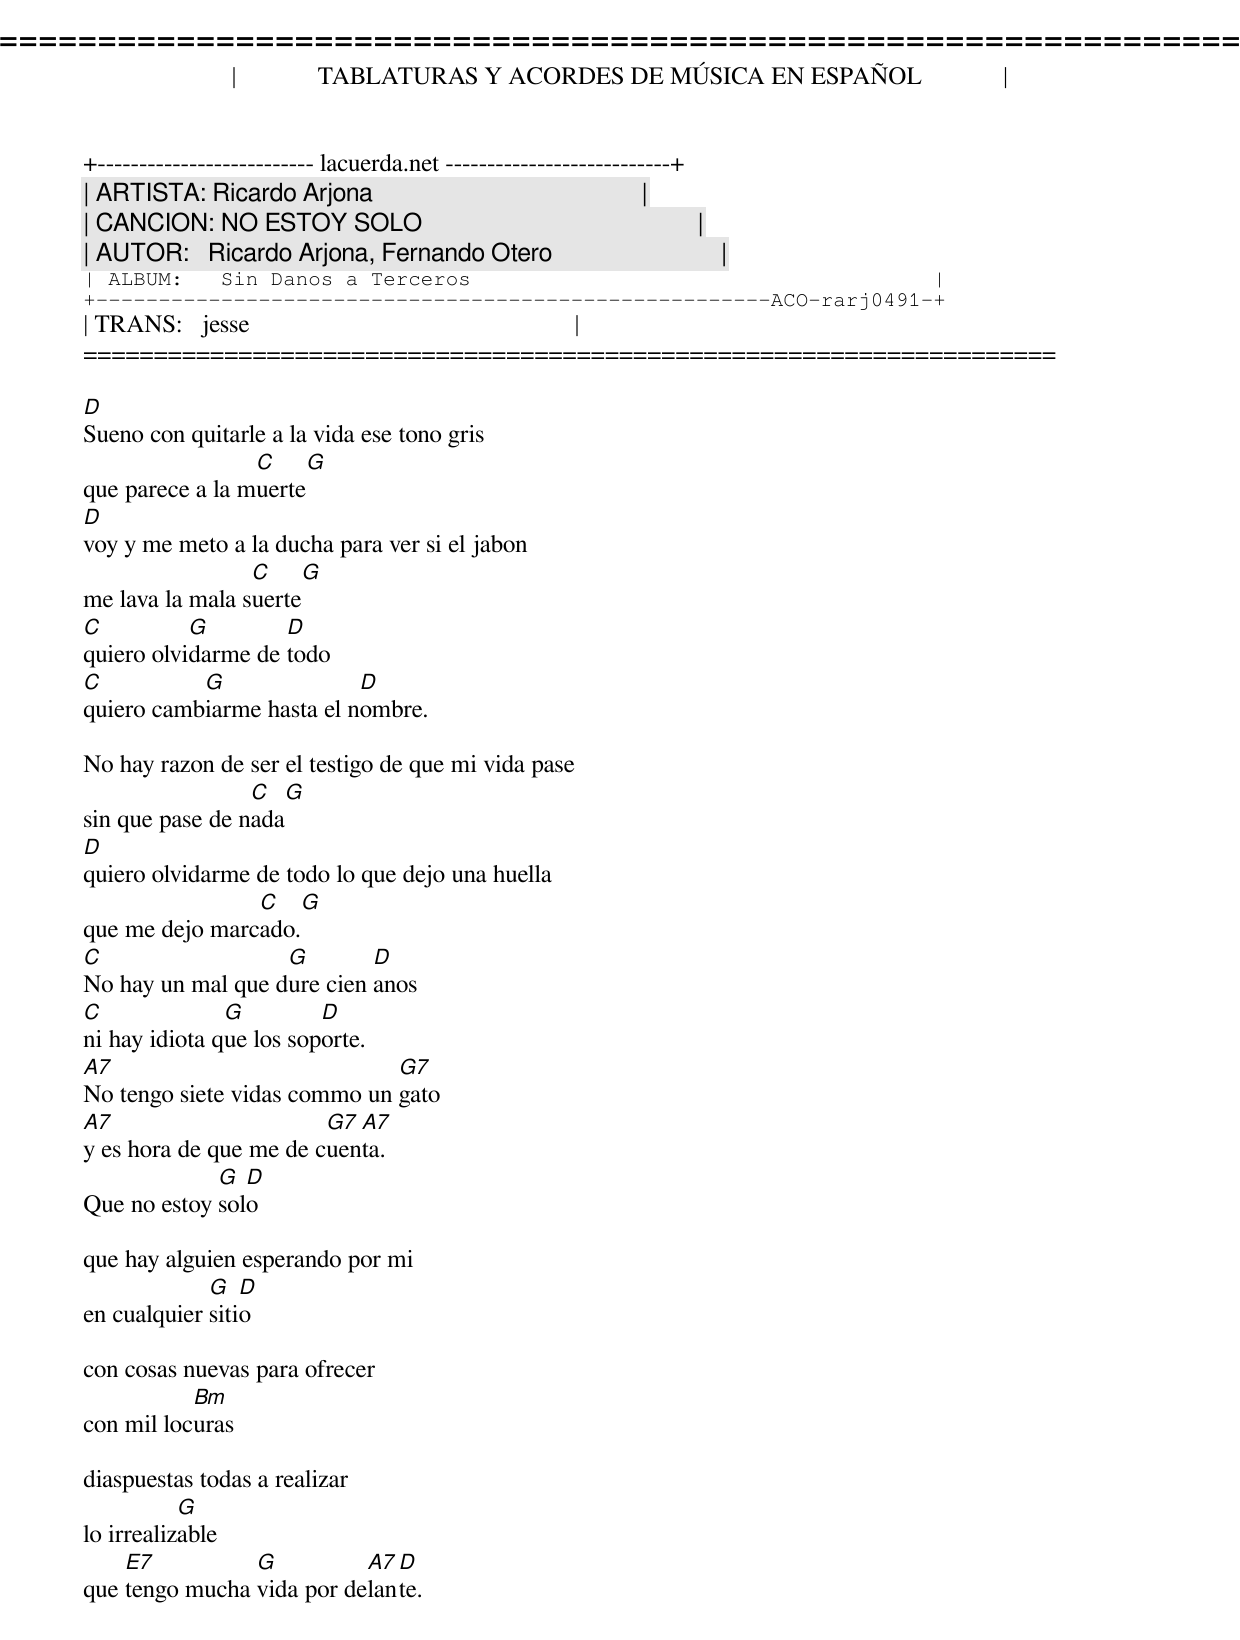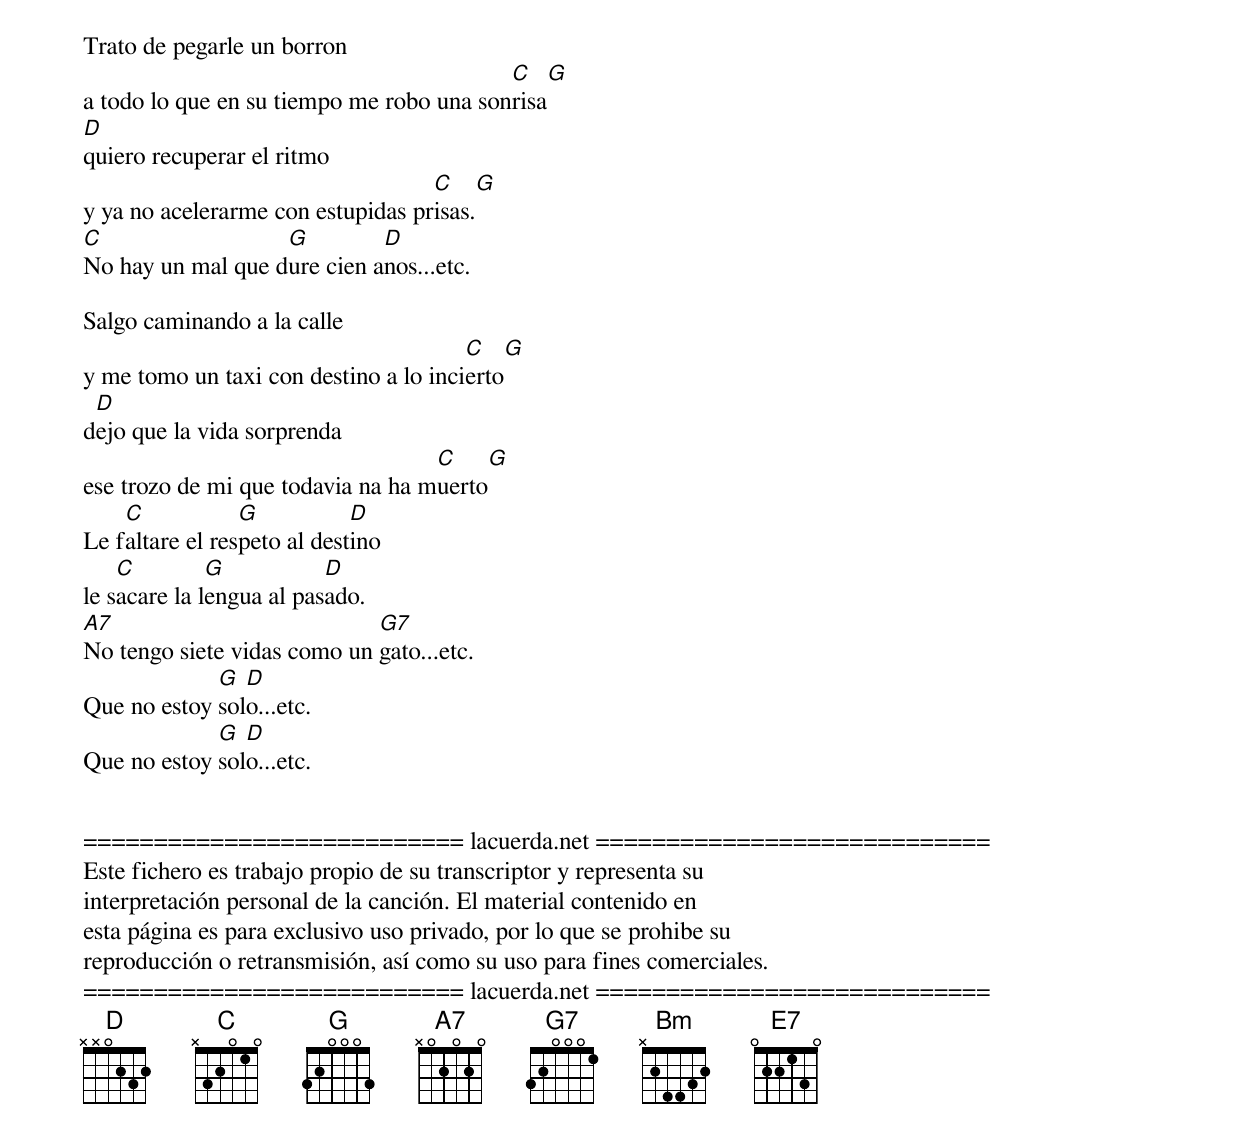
=====================================================================
|             TABLATURAS Y ACORDES DE MÚSICA EN ESPAÑOL             |
+-------------------------- lacuerda.net ---------------------------+
| ARTISTA: Ricardo Arjona                                           |
| CANCION: NO ESTOY SOLO                                            |
| AUTOR:   Ricardo Arjona, Fernando Otero                           |
| ALBUM:   Sin Danos a Terceros                                     |
+------------------------------------------------------ACO-rarj0491-+
| TRANS:   jesse                                                    |
=====================================================================

D
Sueno con quitarle a la vida ese tono gris
                 C     G
que parece a la muerte
D
voy y me meto a la ducha para ver si el jabon
                 C     G
me lava la mala suerte
C          G        D
quiero olvidarme de todo
C          G               D
quiero cambiarme hasta el nombre.

No hay razon de ser el testigo de que mi vida pase
                 C    G
sin que pase de nada
D
quiero olvidarme de todo lo que dejo una huella
                C     G
que me dejo marcado.
C                  G        D
No hay un mal que dure cien anos
C              G         D
ni hay idiota que los soporte.
A7                            G7
No tengo siete vidas commo un gato
A7                      G7 A7
y es hora de que me de cuenta.
             G  D
Que no estoy solo

que hay alguien esperando por mi
             G   D
en cualquier sitio

con cosas nuevas para ofrecer
           Bm
con mil locuras

diaspuestas todas a realizar
           G
lo irrealizable
    E7          G          A7 D
que tengo mucha vida por delante.

Trato de pegarle un borron
                                          C    G
a todo lo que en su tiempo me robo una sonrisa
D
quiero recuperar el ritmo
                                   C    G
y ya no acelerarme con estupidas prisas.
C                  G         D
No hay un mal que dure cien anos...etc.

Salgo caminando a la calle
                                       C    G
y me tomo un taxi con destino a lo incierto
 D
dejo que la vida sorprenda
                                   C     G
ese trozo de mi que todavia na ha muerto
    C            G           D
Le faltare el respeto al destino
    C         G           D
le sacare la lengua al pasado.
A7                           G7
No tengo siete vidas como un gato...etc.
             G  D
Que no estoy solo...etc.
             G  D
Que no estoy solo...etc.


=========================== lacuerda.net ============================
Este fichero es trabajo propio de su transcriptor y representa su
interpretación personal de la canción. El material contenido en
esta página es para exclusivo uso privado, por lo que se prohibe su
reproducción o retransmisión, así como su uso para fines comerciales.
=========================== lacuerda.net ============================
